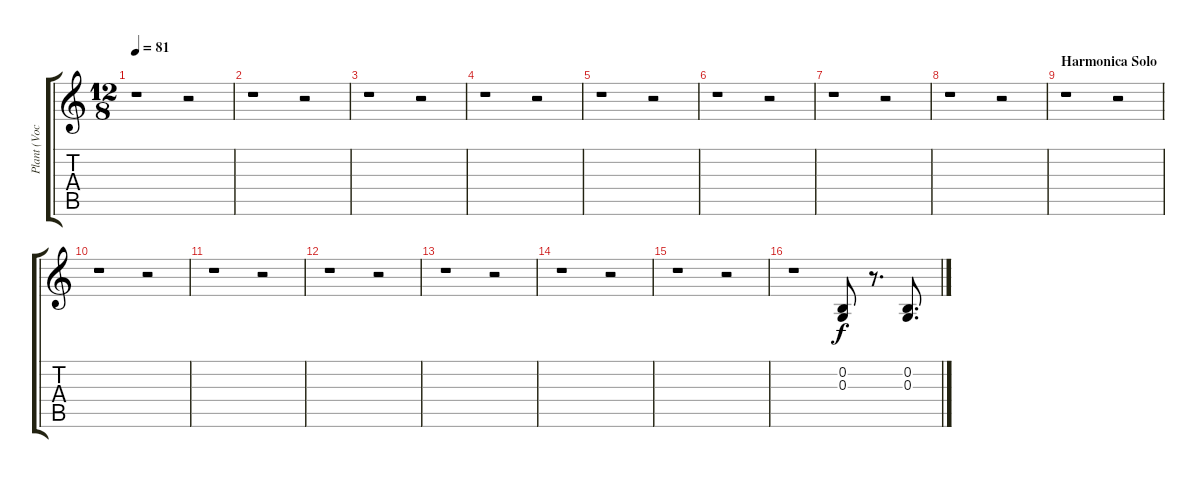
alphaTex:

\track ("Plant (Vocals)" "Plant (Voc") {instrument oboe}
\staff {score tabs}
\tuning (E4 B3 G3 D3 A2 E2) {hide}
\ts (12 8)
\tempo 81
\clef g2
\ks c
r.1{dy f} r.2 |
r.1 r.2 |
r.1 r.2 |
r.1 r.2 |
r.1 r.2 |
r.1 r.2 |
r.1 r.2 |
r.1 r.2 |
\section ("" "Harmonica Solo")
r.1 r.2 |
r.1 r.2 |
r.1 r.2 |
r.1 r.2 |
r.1 r.2 |
r.1 r.2 |
r.1 r.2 |
r.1 (0.2 0.3).8 r.8{d} (0.2 0.3).8{d}
